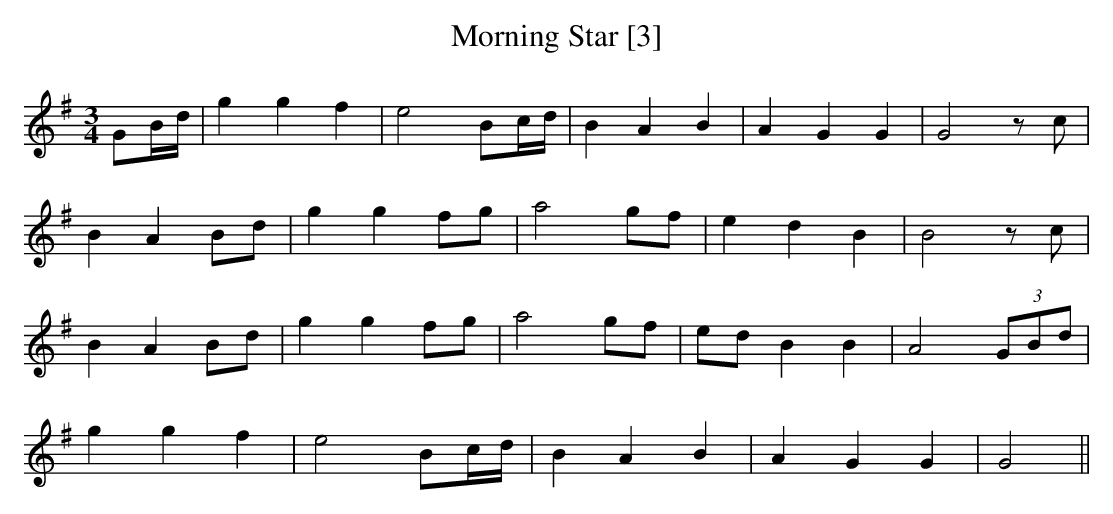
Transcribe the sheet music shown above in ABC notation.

X:1
T:Morning Star [3]
M:3/4
L:1/8
K:G
GB/d/|g2g2f2|e4 Bc/d/|B2A2B2|A2G2G2|G4 zc|
B2A2Bd|g2g2 fg|a4 gf|e2d2B2|B4 zc|
B2A2 Bd|g2g2 fg|a4 gf|ed B2B2|A4 (3GBd|
g2g2f2|e4 Bc/d/|B2A2B2|A2G2G2|G4||
